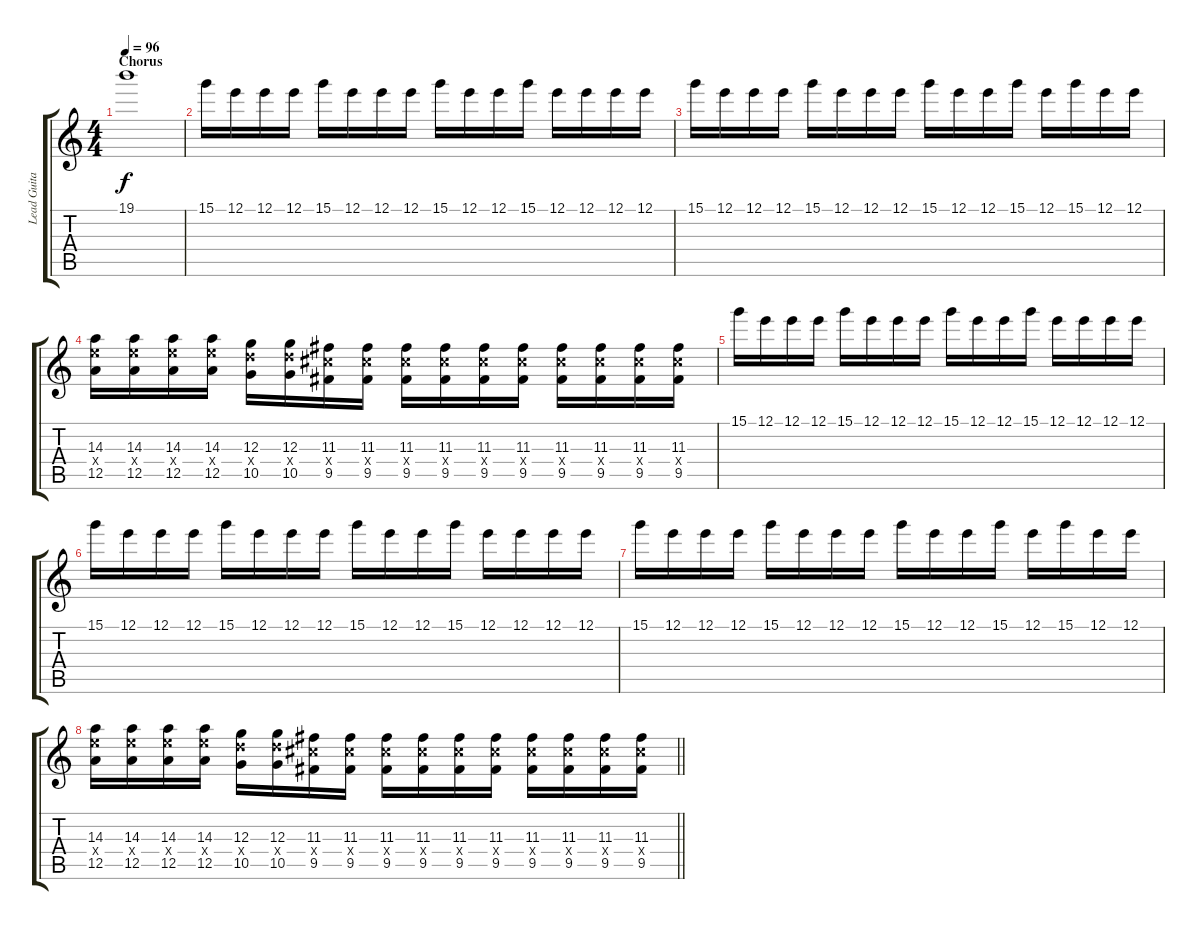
\track ("Lead Guitar" "Lead Guita") {instrument distortionguitar}
\staff {score tabs}
\tuning (E4 B3 G3 D3 A2 D2) {hide}
\ts (4 4)
\section ("" "Chorus")
\tempo 96
\clef g2
\ks c
19.1.1{dy f} |
15.1.16 12.1.16 12.1.16 12.1.16 15.1.16 12.1.16 12.1.16 12.1.16 15.1.16 12.1.16 12.1.16 15.1.16 12.1.16 12.1.16 12.1.16 12.1.16 |
15.1.16 12.1.16 12.1.16 12.1.16 15.1.16 12.1.16 12.1.16 12.1.16 15.1.16 12.1.16 12.1.16 15.1.16 12.1.16 15.1.16 12.1.16 12.1.16 |
(14.3 14.4{x} 12.5).16 (14.3 14.4{x} 12.5).16 (14.3 14.4{x} 12.5).16 (14.3 14.4{x} 12.5).16 (12.3 12.4{x} 10.5).16 (12.3 12.4{x} 10.5).16 (11.3 11.4{x} 9.5).16 (11.3 11.4{x} 9.5).16 (11.3 11.4{x} 9.5).16 (11.3 11.4{x} 9.5).16 (11.3 11.4{x} 9.5).16 (11.3 11.4{x} 9.5).16 (11.3 11.4{x} 9.5).16 (11.3 11.4{x} 9.5).16 (11.3 11.4{x} 9.5).16 (11.3 11.4{x} 9.5).16 |
15.1.16 12.1.16 12.1.16 12.1.16 15.1.16 12.1.16 12.1.16 12.1.16 15.1.16 12.1.16 12.1.16 15.1.16 12.1.16 12.1.16 12.1.16 12.1.16 |
15.1.16 12.1.16 12.1.16 12.1.16 15.1.16 12.1.16 12.1.16 12.1.16 15.1.16 12.1.16 12.1.16 15.1.16 12.1.16 12.1.16 12.1.16 12.1.16 |
15.1.16 12.1.16 12.1.16 12.1.16 15.1.16 12.1.16 12.1.16 12.1.16 15.1.16 12.1.16 12.1.16 15.1.16 12.1.16 15.1.16 12.1.16 12.1.16 |
\barLineRight lightlight
(14.3 14.4{x} 12.5).16 (14.3 14.4{x} 12.5).16 (14.3 14.4{x} 12.5).16 (14.3 14.4{x} 12.5).16 (12.3 12.4{x} 10.5).16 (12.3 12.4{x} 10.5).16 (11.3 11.4{x} 9.5).16 (11.3 11.4{x} 9.5).16 (11.3 11.4{x} 9.5).16 (11.3 11.4{x} 9.5).16 (11.3 11.4{x} 9.5).16 (11.3 11.4{x} 9.5).16 (11.3 11.4{x} 9.5).16 (11.3 11.4{x} 9.5).16 (11.3 11.4{x} 9.5).16 (11.3 11.4{x} 9.5).16
